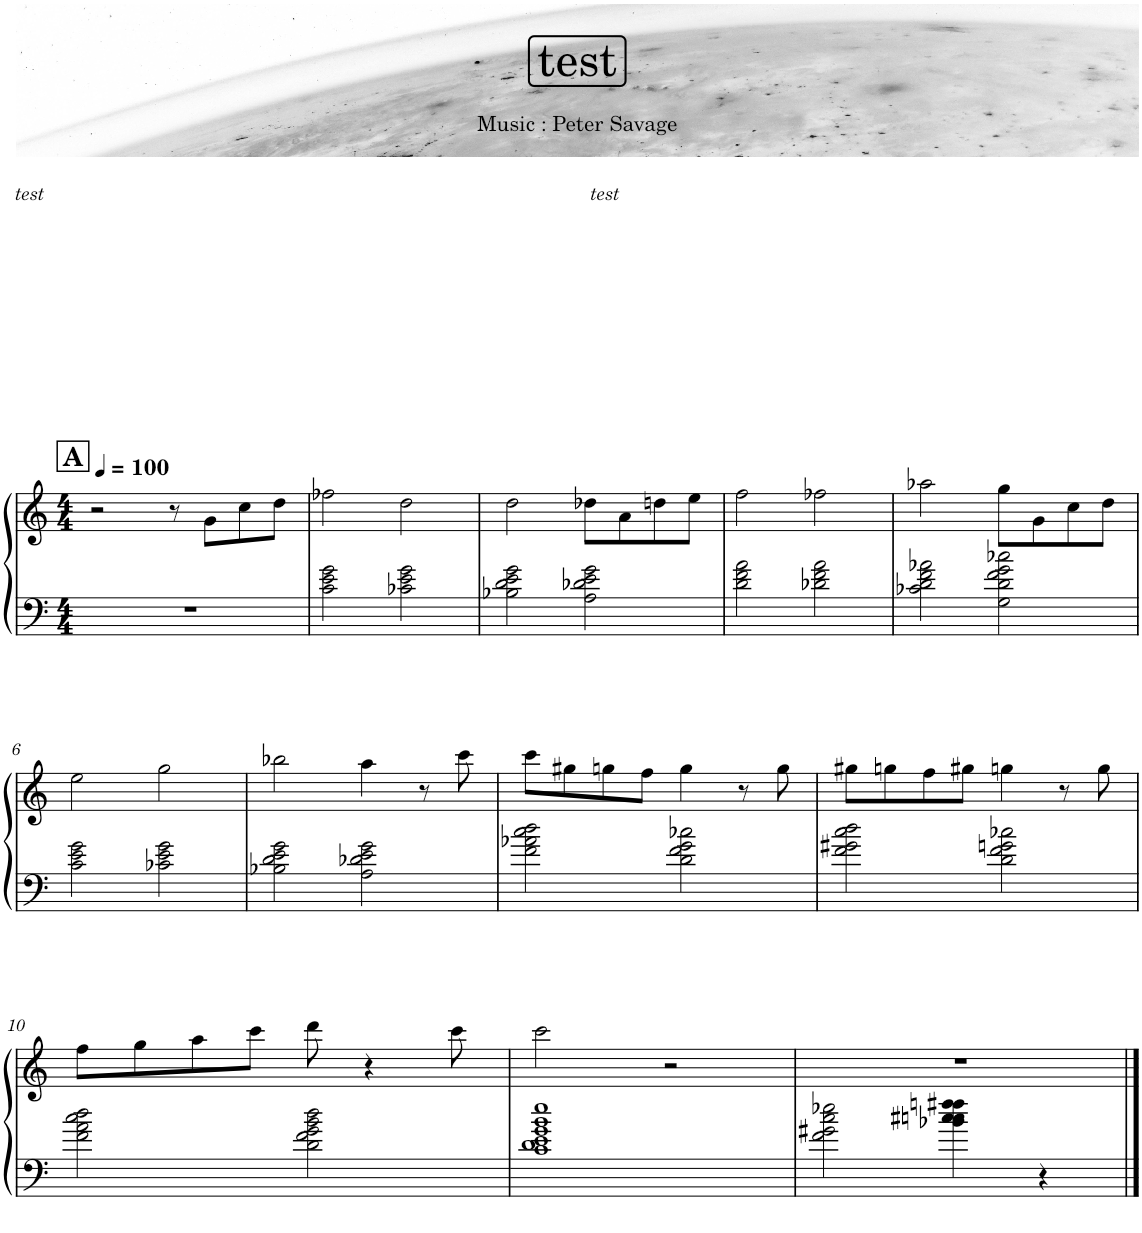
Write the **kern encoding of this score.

**kern	**kern
*part1	*part1
*staff2	*staff1
*I"Piano	*
*I'Pno.	*
*clefF4	*clefG2
*k[]	*k[]
*M4/4	*M4/4
*MM100	*MM100
!!LO:REH:place=s1:a:B:cj:fs=14:t=A
=1	=1
1r	2r
.	8r
.	8g\L
.	8cc\
.	8dd\J
=2	=2
2c\ 2e\ 2g\	2ff-X\
2c-X\ 2e\ 2g\	2dd\
=3	=3
2B-X\ 2d\ 2e\ 2g\	2dd\
2A\ 2d-X\ 2e\ 2g\	8dd-X\L
.	8a\
.	8ddn\
.	8ee\J
=4	=4
2d\ 2f\ 2a\	2ff\
2d-X\ 2f\ 2a\	2ff-X\
=5	=5
2c-X\ 2d\ 2f\ 2a-X\	2aa-X\
2G\ 2d\ 2f\ 2g\ 2cc-X\	8gg\L
.	8g\
.	8cc\
.	8dd\J
!!LO:LB:g=z
=6	=6
2c\ 2e\ 2g\	2ee\
2c-X\ 2e\ 2g\	2gg\
=7	=7
2B-X\ 2d\ 2e\ 2g\	2bb-X\
2A\ 2d-X\ 2e\ 2g\	4aa\
.	8r
.	8ccc\
=8	=8
2f\ 2a-X\ 2cc\ 2dd\	8ccc\L
.	8gg#X\
.	8ggn\
.	8ff\J
2d\ 2f\ 2g\ 2cc-X\	4gg\
.	8r
.	8gg\
=9	=9
2f\ 2g#X\ 2cc\ 2dd\	8gg#X\L
.	8ggn\
.	8ff\
.	8gg#X\J
2d\ 2f\ 2gn\ 2cc-X\	4ggn\
.	8r
.	8gg\
!!LO:LB:g=z
=10	=10
2f\ 2a\ 2cc\ 2dd\	8ff\L
.	8gg\
.	8aa\
.	8ccc\J
2d\ 2f\ 2g\ 2b\ 2dd\	8ddd\
.	4r
.	8ccc\
=11	=11
1c 1d 1e 1g 1b 1ee	2ccc\
.	2r
=12	=12
2f\ 2g#X\ 2cc\ 2ee-X\	1r
4b-X\ 4ccn\ 4cc#X\ 4ffn\ 4ff#X\	.
4r	.
==	==
*-	*-
